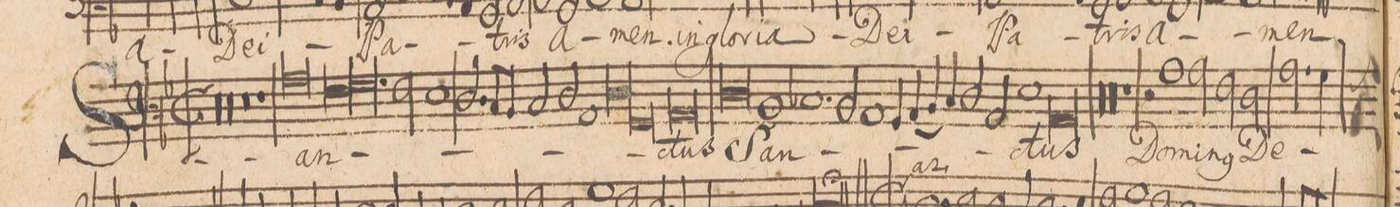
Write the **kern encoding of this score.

**kern	**text
*I"BASSVS.	*
*clefF3	*
*k[b-]	*
*met(c|)	*
*M2/1	*
00r	.
=2-	=2-
=3-	=3-
00r	.
=4-	=4-
=5-	=5-
0r	.
=6-	=6-
1r	.
0c\	San-
=7-	=7-
*lig	*
1A\	.
=8-	=8-
1.B-\	.
*2\right	*
*Xlig	*
2A\	.
=9-	=9-
1G\	.
2.F/	.
8E/L	.
8D/J	.
=10-	=10-
2E/	.
2F/	.
1C/	.
=11-	=11-
*lig	*
1F\	.
1BB-/	.
*Xlig	*
=12-	=12-
0C/	-ctus
=13-	=13-
0F\	San-
=14-	=14-
1D/	.
1.E-X/	.
=15-	=15-
2D/	.
1C/	.
=16-	=16-
4BB-/	.
(4C/	.
4D/	.
4Eny/)	.
2F/	.
2C/	.
=17-	=17-
1G\	.
0C/	-ctus
=18-	=18-
00r	.
=19-	=19-
=20-	=20-
00r	.
=21-	=21-
=22-	=22-
1r	.
=23-	=23-
2r	.
1c\	Do-
2c\	-mi-
=24-	=24-
2A\	-n(us)
2F\	De-
2.c\	.
*custos:A	*
4B-\	.
=25-	=25-
*-	*-
